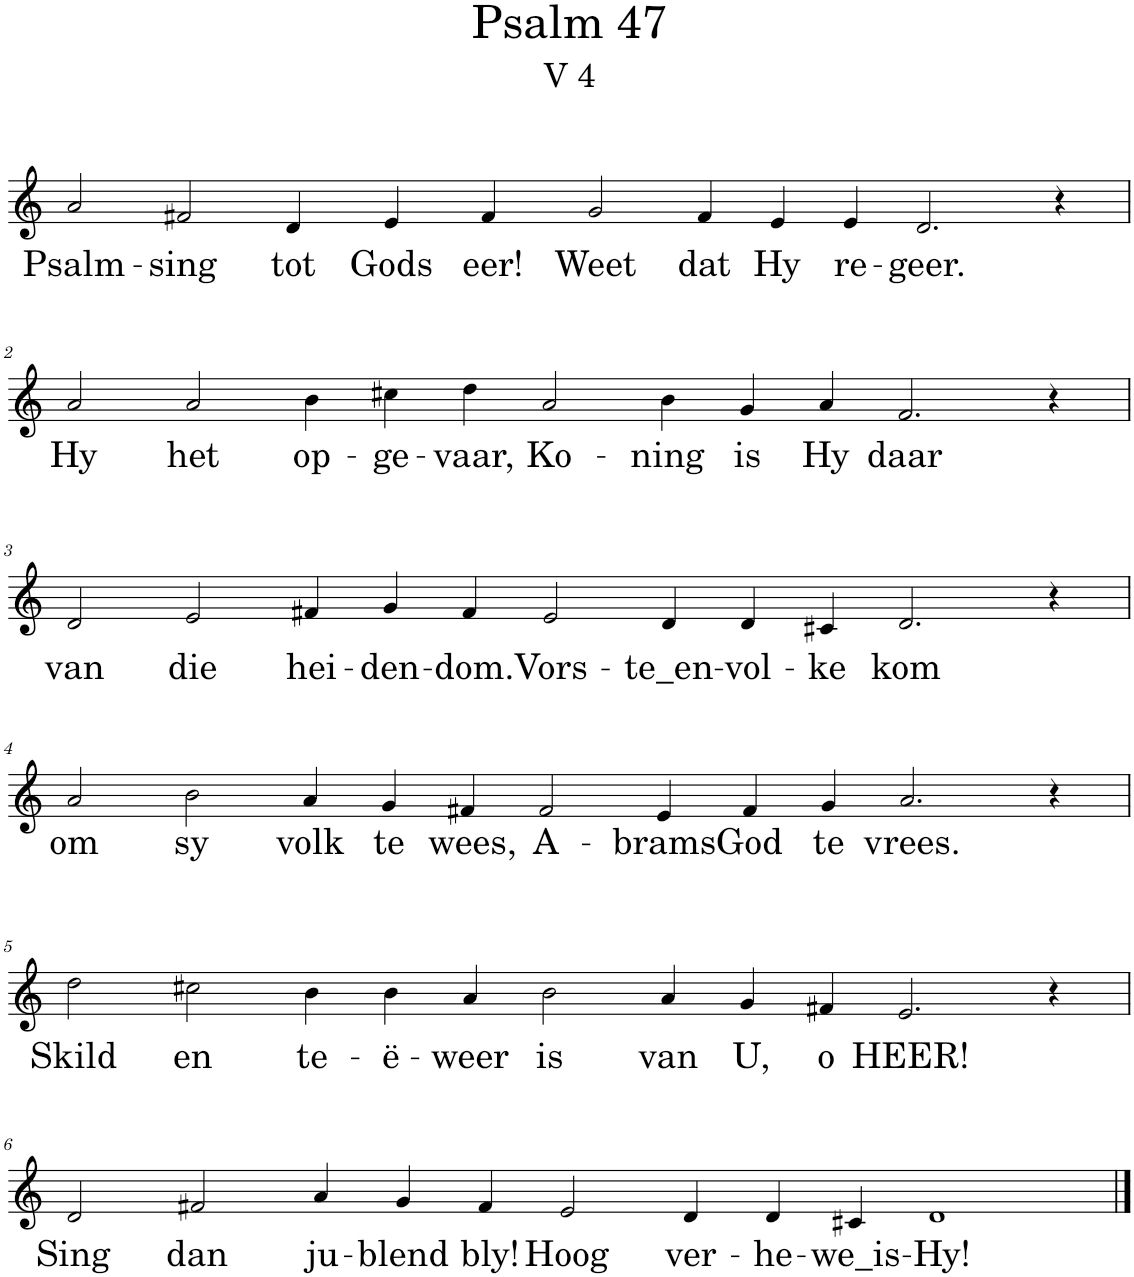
**kern	**text
*part1	*part1
*staff1	*staff1
*I"Pipe Organ	*
*I'Org.	*
*clefG2	*
*k[]	*
*M16/4	*
=1	=1
!	!LO:LY:b
2a/	Psalm-
!	!LO:LY:b
2f#X/	-sing
!	!LO:LY:b
4d/	tot
!	!LO:LY:b
4e/	Gods
!	!LO:LY:b
4f#/	eer!
!	!LO:LY:b
2g/	Weet
!	!LO:LY:b
4f#/	dat
!	!LO:LY:b
4e/	Hy
!	!LO:LY:b
4e/	re-
!	!LO:LY:b
2.d/	-geer.
4r	.
!!LO:LB:g=z
=2	=2
!	!LO:LY:b
2a/	Hy
!	!LO:LY:b
2a/	het
!	!LO:LY:b
4b\	op-
!	!LO:LY:b
4cc#X\	-ge-
!	!LO:LY:b
4dd\	-vaar,
!	!LO:LY:b
2a/	Ko-
!	!LO:LY:b
4b\	-ning
!	!LO:LY:b
4g/	is
!	!LO:LY:b
4a/	Hy
!	!LO:LY:b
2.f/	daar
4r	.
!!LO:LB:g=z
=3	=3
!	!LO:LY:b
2d/	van
!	!LO:LY:b
2e/	die
!	!LO:LY:b
4f#X/	hei-
!	!LO:LY:b
4g/	-den-
!	!LO:LY:b
4f#/	-dom.
!	!LO:LY:b
2e/	Vors-
!	!LO:LY:b
4d/	-te_en-
!	!LO:LY:b
4d/	-vol-
!	!LO:LY:b
4c#X/	-ke
!	!LO:LY:b
2.d/	kom
4r	.
!!LO:LB:g=z
=4	=4
!	!LO:LY:b
2a/	om
!	!LO:LY:b
2b\	sy
!	!LO:LY:b
4a/	volk
!	!LO:LY:b
4g/	te
!	!LO:LY:b
4f#X/	wees,
!	!LO:LY:b
2f#/	A-
!	!LO:LY:b
4e/	-brams
!	!LO:LY:b
4f#/	God
!	!LO:LY:b
4g/	te
!	!LO:LY:b
2.a/	vrees.
4r	.
!!LO:LB:g=z
=5	=5
!	!LO:LY:b
2dd\	Skild
!	!LO:LY:b
2cc#X\	en
!	!LO:LY:b
4b\	te-
!	!LO:LY:b
4b\	-ë-
!	!LO:LY:b
4a/	-weer
!	!LO:LY:b
2b\	is
!	!LO:LY:b
4a/	van
!	!LO:LY:b
4g/	U,
!	!LO:LY:b
4f#X/	o
!	!LO:LY:b
2.e/	HEER!
4r	.
!!LO:LB:g=z
=6	=6
!	!LO:LY:b
2d/	Sing
!	!LO:LY:b
2f#X/	dan
!	!LO:LY:b
4a/	ju-
!	!LO:LY:b
4g/	-blend
!	!LO:LY:b
4f#/	bly!
!	!LO:LY:b
2e/	Hoog
!	!LO:LY:b
4d/	ver-
!	!LO:LY:b
4d/	-he-
!	!LO:LY:b
4c#X/	-we_is-
!	!LO:LY:b
1d	-Hy!
==	==
*-	*-
